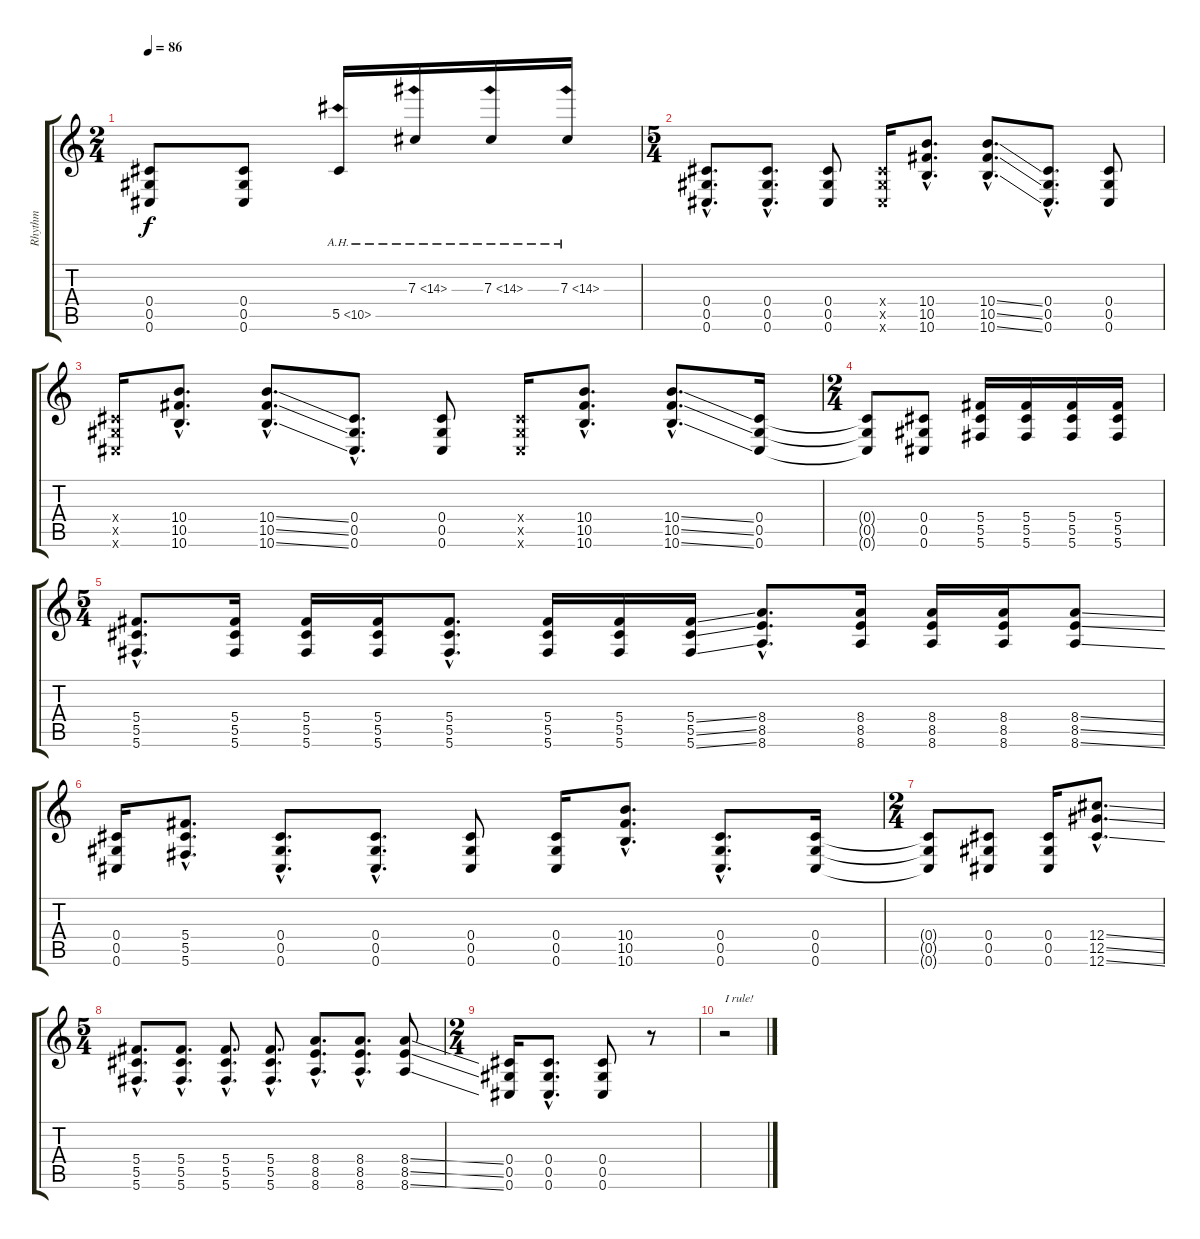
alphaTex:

\track ("Rhythm" "Rhythm") {instrument distortionguitar}
\staff {score tabs}
\tuning (Eb4 Bb3 Gb3 Db3 Ab2 Db2) {hide}
\ts (2 4)
\tempo 86
\clef g2
\ks c
(0.4{t} 0.5{t} 0.6{t}).8{dy f} (0.4 0.5 0.6).8 5.5{ah 5}.16 7.3{ah 7}.16 7.3{ah 7}.16 7.3{ah 7}.16 |
\ts (5 4)
(0.4{hac} 0.5{hac} 0.6{hac}).8{d volume 13 balance 8} (0.4{hac} 0.5{hac} 0.6{hac}).8{d} (0.4 0.5 0.6).8 (0.4{x} 0.5{x} 0.6{x}).16 (10.4{hac} 10.5{hac} 10.6{hac}).8{d} (10.4{ss hac} 10.5{ss hac} 10.6{ss hac}).8{d} (0.4{hac} 0.5{hac} 0.6{hac}).8{d} (0.4 0.5 0.6).8 |
(0.4{x} 0.5{x} 0.6{x}).16 (10.4{hac} 10.5{hac} 10.6{hac}).8{d} (10.4{ss hac} 10.5{ss hac} 10.6{ss hac}).8{d} (0.4{hac} 0.5{hac} 0.6{hac}).8{d} (0.4 0.5 0.6).8 (0.4{x} 0.5{x} 0.6{x}).16 (10.4{hac} 10.5{hac} 10.6{hac}).8{d} (10.4{ss hac} 10.5{ss hac} 10.6{ss hac}).8{d} (0.4 0.5 0.6).16 |
\ts (2 4)
(0.4{t} 0.5{t} 0.6{t}).8 (0.4 0.5 0.6).8 (5.4 5.5 5.6).16 (5.4 5.5 5.6).16 (5.4 5.5 5.6).16 (5.4 5.5 5.6).16 |
\ts (5 4)
(5.4{hac} 5.5{hac} 5.6{hac}).8{d} (5.4 5.5 5.6).16 (5.4 5.5 5.6).16 (5.4 5.5 5.6).16 (5.4{hac} 5.5{hac} 5.6{hac}).8{d} (5.4 5.5 5.6).16 (5.4 5.5 5.6).16 (5.4{ss} 5.5{ss} 5.6{ss}).16 (8.4{hac} 8.5{hac} 8.6{hac}).8{d} (8.4 8.5 8.6).16 (8.4 8.5 8.6).16 (8.4 8.5 8.6).16 (8.4{ss} 8.5{ss} 8.6{ss}).8 |
(0.4 0.5 0.6).16 (5.4{hac} 5.5{hac} 5.6{hac}).8{d} (0.4{hac} 0.5{hac} 0.6{hac}).8{d} (0.4{hac} 0.5{hac} 0.6{hac}).8{d} (0.4 0.5 0.6).8 (0.4 0.5 0.6).16 (10.4{hac} 10.5{hac} 10.6{hac}).8{d} (0.4{hac} 0.5{hac} 0.6{hac}).8{d} (0.4 0.5 0.6).16 |
\ts (2 4)
(0.4{t} 0.5{t} 0.6{t}).8 (0.4 0.5 0.6).8 (0.4 0.5 0.6).16 (12.4{ss hac} 12.5{ss hac} 12.6{ss hac}).8{d} |
\ts (5 4)
(5.4{hac} 5.5{hac} 5.6{hac}).8{d} (5.4{hac} 5.5{hac} 5.6{hac}).8{d} (5.4{hac} 5.5{hac} 5.6{hac}).8{d} (5.4{hac} 5.5{hac} 5.6{hac}).8{d} (8.4{hac} 8.5{hac} 8.6{hac}).8{d} (8.4{hac} 8.5{hac} 8.6{hac}).8{d} (8.4{ss} 8.5{ss} 8.6{ss}).8 |
\ts (2 4)
(0.4 0.5 0.6).16 (0.4{hac} 0.5{hac} 0.6{hac}).8{d} (0.4 0.5 0.6).8 r.8 |
r.2{txt "I rule!"}
